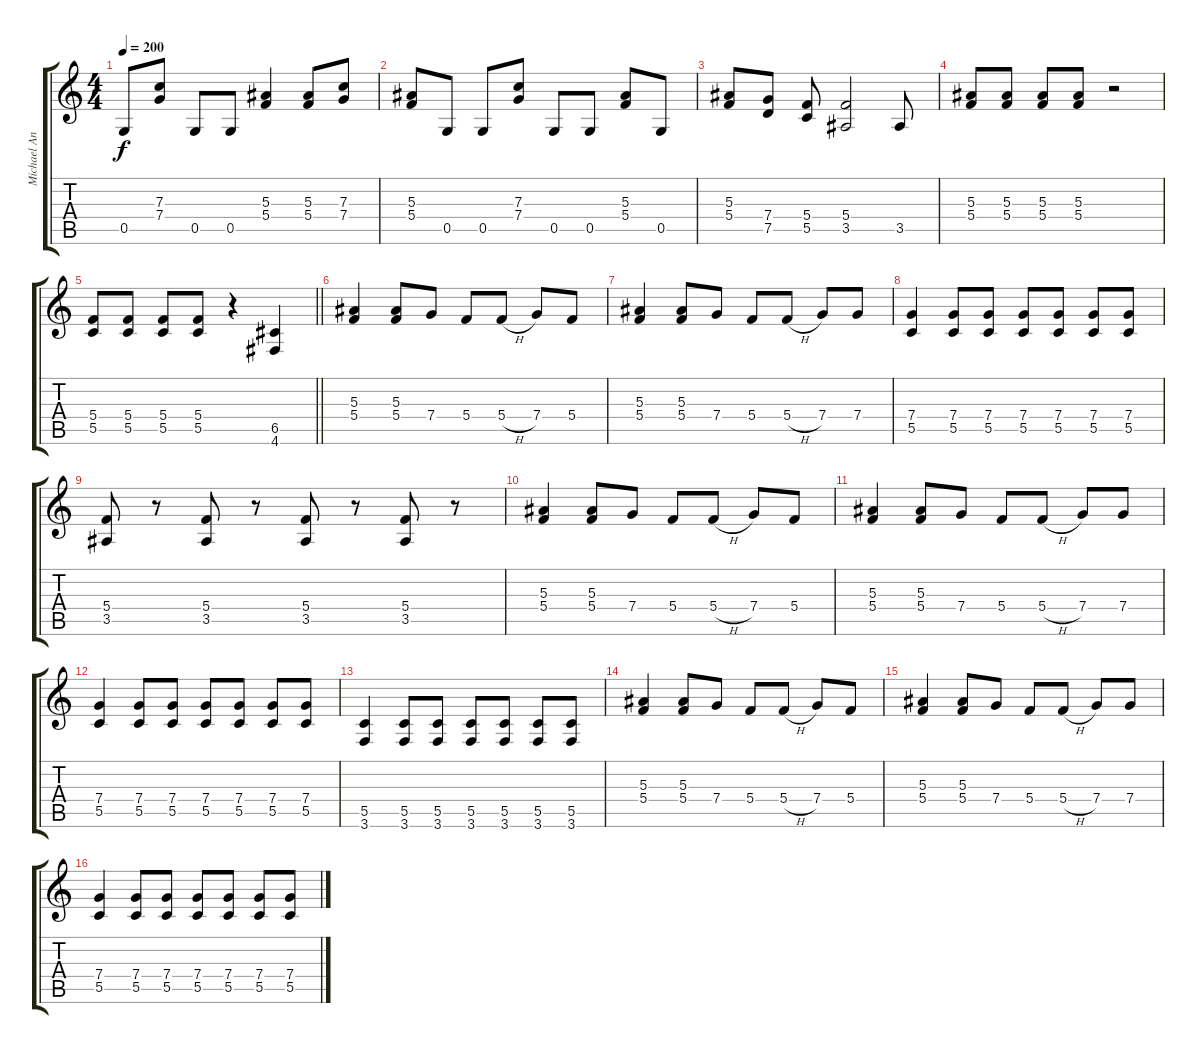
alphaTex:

\track ("Michael Angelo" "Michael An") {instrument distortionguitar}
\staff {score tabs}
\tuning (D4 A3 F3 C3 G2 D2) {hide}
\ts (4 4)
\tempo 200
\clef g2
\ks c
0.5.8{dy f} (7.3 7.4).8 0.5.8 0.5.8 (5.3 5.4).4 (5.3 5.4).8 (7.3 7.4).8 |
(5.3 5.4).8 0.5.8 0.5.8 (7.3 7.4).8 0.5.8 0.5.8 (5.3 5.4).8 0.5.8 |
(5.3 5.4).8 (7.4 7.5).8 (5.4 5.5).8 (5.4 3.5).2 3.5.8 |
(5.3 5.4).8 (5.3 5.4).8 (5.3 5.4).8 (5.3 5.4).8 r.2 |
\barLineRight lightlight
(5.4 5.5).8 (5.4 5.5).8 (5.4 5.5).8 (5.4 5.5).8 r.4 (6.5 4.6).4 |
(5.3 5.4).4 (5.3 5.4).8 7.4.8 5.4.8 5.4{h}.8 7.4.8 5.4.8 |
(5.3 5.4).4 (5.3 5.4).8 7.4.8 5.4.8 5.4{h}.8 7.4.8 7.4.8 |
(7.4 5.5).4 (7.4 5.5).8 (7.4 5.5).8 (7.4 5.5).8 (7.4 5.5).8 (7.4 5.5).8 (7.4 5.5).8 |
(5.4 3.5).8 r.8 (5.4 3.5).8 r.8 (5.4 3.5).8 r.8 (5.4 3.5).8 r.8 |
(5.3 5.4).4 (5.3 5.4).8 7.4.8 5.4.8 5.4{h}.8 7.4.8 5.4.8 |
(5.3 5.4).4 (5.3 5.4).8 7.4.8 5.4.8 5.4{h}.8 7.4.8 7.4.8 |
(7.4 5.5).4 (7.4 5.5).8 (7.4 5.5).8 (7.4 5.5).8 (7.4 5.5).8 (7.4 5.5).8 (7.4 5.5).8 |
(5.5 3.6).4 (5.5 3.6).8 (5.5 3.6).8 (5.5 3.6).8 (5.5 3.6).8 (5.5 3.6).8 (5.5 3.6).8 |
(5.3 5.4).4 (5.3 5.4).8 7.4.8 5.4.8 5.4{h}.8 7.4.8 5.4.8 |
(5.3 5.4).4 (5.3 5.4).8 7.4.8 5.4.8 5.4{h}.8 7.4.8 7.4.8 |
(7.4 5.5).4 (7.4 5.5).8 (7.4 5.5).8 (7.4 5.5).8 (7.4 5.5).8 (7.4 5.5).8 (7.4 5.5).8
